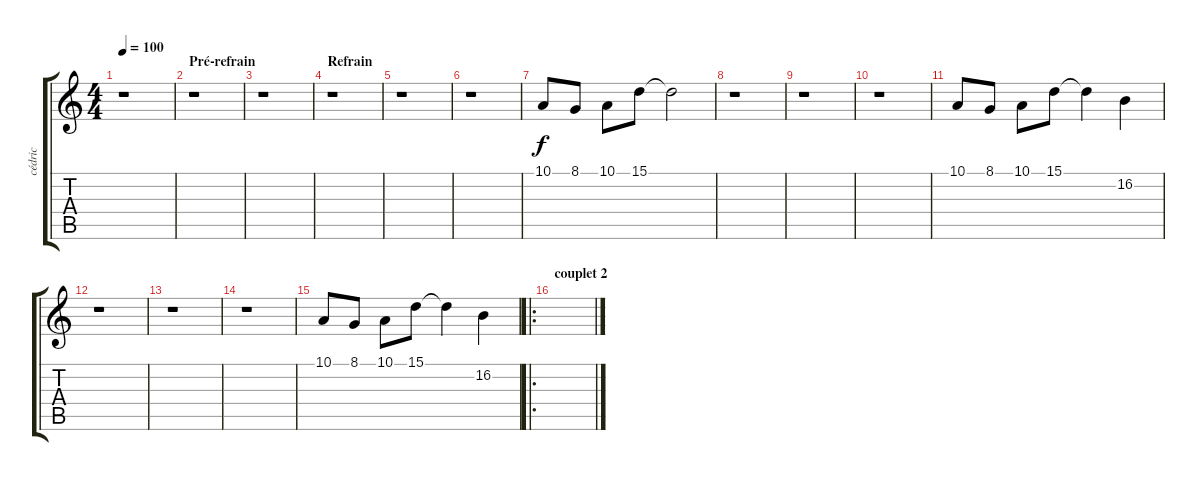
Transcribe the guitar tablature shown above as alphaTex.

\track ("cédric" "cédric") {instrument acousticgrandpiano}
\staff {score tabs}
\tuning (B3 G3 D3 A2 E2 B1) {hide}
\ts (4 4)
\tempo 100
\clef g2
\ks c
r.1{dy f} |
\section ("" "Pré-refrain")
r.1 |
r.1 |
\section ("" "Refrain")
r.1 |
r.1 |
r.1 |
10.1.8 8.1.8 10.1.8 15.1.8 15.1{t}.2 |
r.1 |
r.1 |
r.1 |
10.1.8 8.1.8 10.1.8 15.1.8 15.1{t}.4 16.2.4 |
r.1 |
r.1 |
r.1 |
10.1.8 8.1.8 10.1.8 15.1.8 15.1{t}.4 16.2.4 |
\ro
\section ("" "couplet 2")
